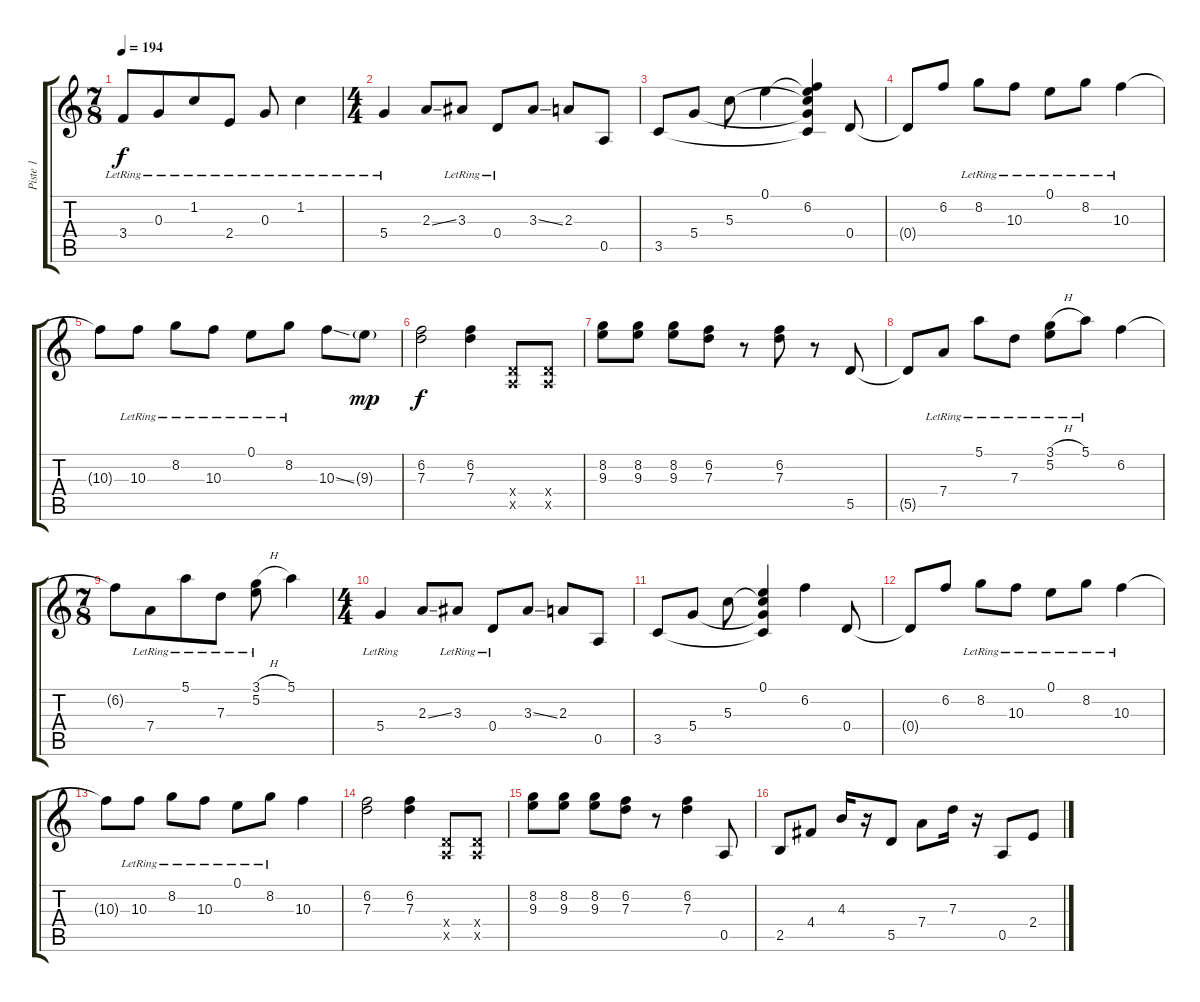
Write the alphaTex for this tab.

\track ("Piste 1" "Piste 1") {instrument electricguitarclean}
\staff {score tabs}
\tuning (E4 B3 G3 D3 A2 E2) {hide}
\ts (7 8)
\tempo 194
\clef g2
\ks c
3.4{lr}.8{dy f} 0.3{lr}.8 1.2{lr}.8 2.4{lr}.8 0.3{lr}.8 1.2{lr}.4 |
\ts (4 4)
5.4{lr}.4 2.3{ss}.8 3.3{lr}.8 0.4{lr}.8 3.3{ss}.8 2.3.8 0.5.8 |
3.5.8 5.4.8 5.3.8 0.1.4 (0.1{t} 6.2 5.3{t} 5.4{t} 3.5{t}).4 0.4.8 |
0.4{t}.8 6.2.8 8.2{lr}.8 10.3{lr}.8 0.1{lr}.8 8.2{lr}.8 10.3{lr}.4 |
10.3{t}.8 10.3{lr}.8 8.2{lr}.8 10.3{lr}.8 0.1{lr}.8 8.2{lr}.8 10.3{ss}.8 9.3{g}.8{dy mp} |
(6.2 7.3).2{dy f} (6.2 7.3).4 (0.4{x} 0.5{x}).8 (0.4{x} 0.5{x}).8 |
(8.2 9.3).8 (8.2 9.3).8 (8.2 9.3).8 (6.2 7.3).8 r.8 (6.2 7.3).8 r.8 5.5.8 |
5.5{t}.8 7.4{lr}.8 5.1{lr}.8 7.3{lr}.8 (3.1{h} 5.2{lr}).8 5.1{lr}.8 6.2.4 |
\ts (7 8)
6.2{t}.8 7.4{lr}.8 5.1{lr}.8 7.3{lr}.8 (3.1{h} 5.2{lr}).8 5.1.4 |
\ts (4 4)
5.4{lr}.4 2.3{ss}.8 3.3{lr}.8 0.4{lr}.8 3.3{ss}.8 2.3.8 0.5.8 |
3.5.8 5.4.8 5.3.8 (0.1 5.3{t} 5.4{t} 3.5{t}).4 6.2.4 0.4.8 |
0.4{t}.8 6.2.8 8.2{lr}.8 10.3{lr}.8 0.1{lr}.8 8.2{lr}.8 10.3{lr}.4 |
10.3{t}.8 10.3{lr}.8 8.2{lr}.8 10.3{lr}.8 0.1{lr}.8 8.2{lr}.8 10.3.4 |
(6.2 7.3).2 (6.2 7.3).4 (0.4{x} 0.5{x}).8 (0.4{x} 0.5{x}).8 |
(8.2 9.3).8 (8.2 9.3).8 (8.2 9.3).8 (6.2 7.3).8 r.8 (6.2 7.3).4 0.5.8 |
2.5.8 4.4.8 4.3.16 r.16 5.5.8 7.4.8 7.3.16 r.16 0.5.8 2.4.8
